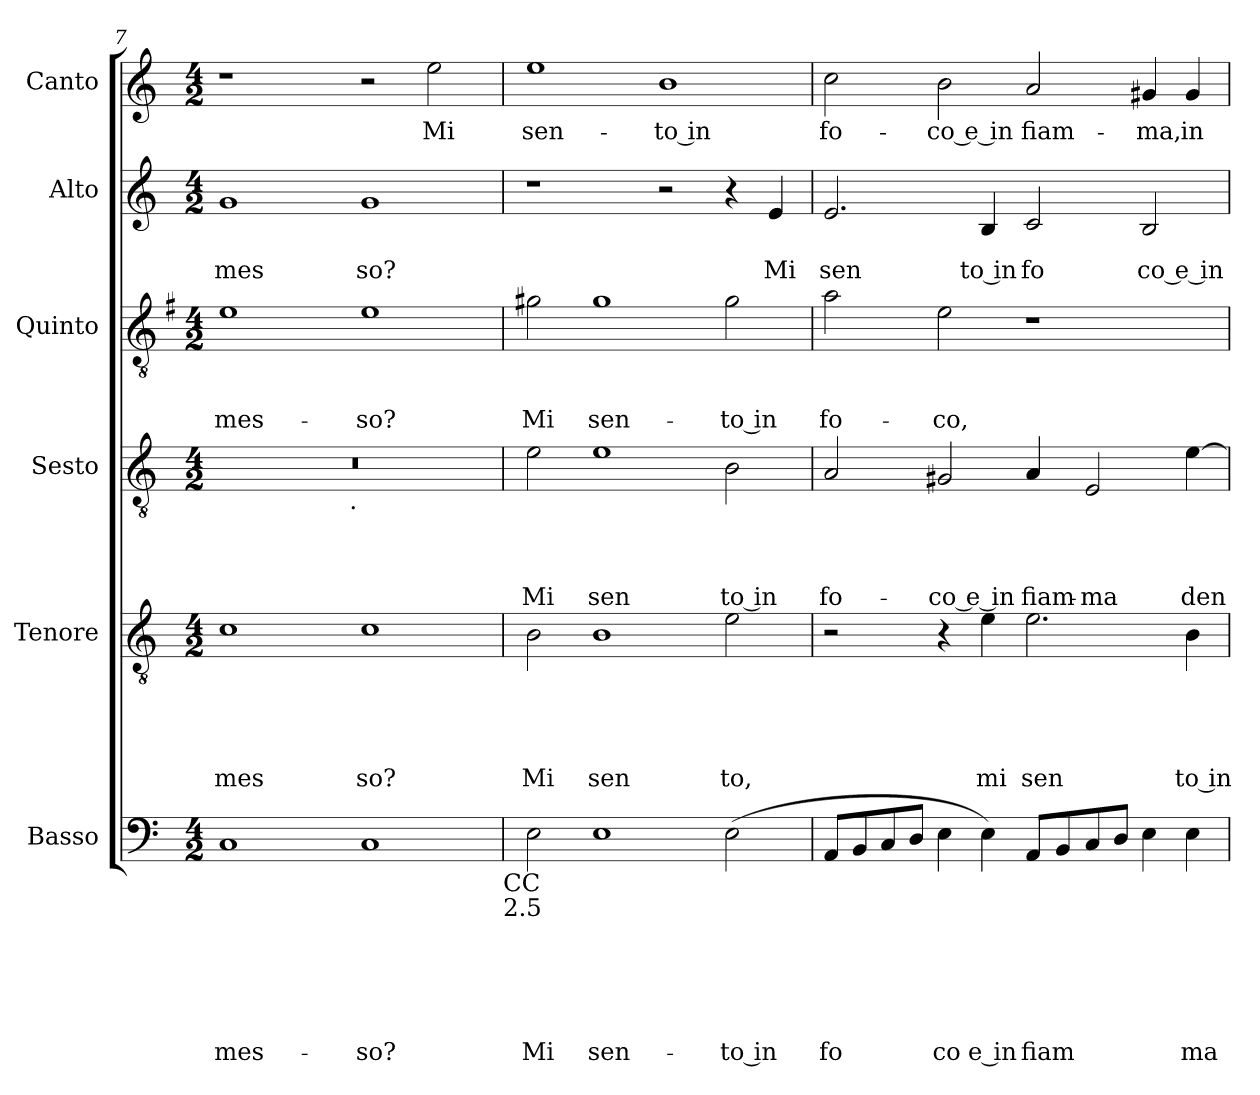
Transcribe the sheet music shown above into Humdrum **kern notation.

**kern	**text	**text	**text	**text	**text	**text	**kern	**text	**text	**text	**text	**text	**kern	**text	**text	**text	**text	**kern	**text	**text	**text	**kern	**text	**text	**kern	**text
*part6	*part6	*part6	*part6	*part6	*part6	*part6	*part5	*part5	*part5	*part5	*part5	*part5	*part4	*part4	*part4	*part4	*part4	*part3	*part3	*part3	*part3	*part2	*part2	*part2	*part1	*part1
*staff6	*staff6	*staff6	*staff6	*staff6	*staff6	*staff6	*staff5	*staff5	*staff5	*staff5	*staff5	*staff5	*staff4	*staff4	*staff4	*staff4	*staff4	*staff3	*staff3	*staff3	*staff3	*staff2	*staff2	*staff2	*staff1	*staff1
*I"Basso	*	*	*	*	*	*	*I"Tenore	*	*	*	*	*	*I"Sesto	*	*	*	*	*I"Quinto	*	*	*	*I"Alto	*	*	*I"Canto	*
*clefF4	*	*	*	*	*	*	*clefGv2	*	*	*	*	*	*clefGv2	*	*	*	*	*clefGv2	*	*	*	*clefG2	*	*	*clefG2	*
*	*	*	*	*	*	*	*	*	*	*	*	*	*	*	*	*	*	*ITrd-3c-5	*	*	*	*	*	*	*	*
*k[]	*	*	*	*	*	*	*k[]	*	*	*	*	*	*k[]	*	*	*	*	*k[]	*	*	*	*k[]	*	*	*k[]	*
*C:	*	*	*	*	*	*	*C:	*	*	*	*	*	*C:	*	*	*	*	*C:	*	*	*	*C:	*	*	*C:	*
*M4/2	*	*	*	*	*	*	*M4/2	*	*	*	*	*	*M4/2	*	*	*	*	*M4/2	*	*	*	*M4/2	*	*	*M4/2	*
=7	=7	=7	=7	=7	=7	=7	=7	=7	=7	=7	=7	=7	=7	=7	=7	=7	=7	=7	=7	=7	=7	=7	=7	=7	=7	=7
!	!	!	!	!	!	!LO:LY:b	!	!	!	!	!	!LO:LY:b	!	!	!	!	!	!	!	!	!LO:LY:b	!	!	!LO:LY:b	!	!
*	*	*	*	*	*	*	*	*	*	*	*	*	*^	*	*	*	*	*	*	*	*	*	*	*	*	*
1C	.	.	.	.	.	mes-	1c	.	.	.	.	mes	0r	2ryy	.	.	.	.	1a	.	.	mes-	1g	.	mes	1r	.
.	.	.	.	.	.	.	.	.	.	.	.	.	.	4...ryy	.	.	.	.	.	.	.	.	.	.	.	.	.
!	!	!	!	!	!	!	!	!	!	!	!	!	!	!LO:TX:b:t=.	!	!	!	!	!	!	!	!	!	!	!	!	!
.	.	.	.	.	.	.	.	.	.	.	.	.	.	1ryy	.	.	.	.	.	.	.	.	.	.	.	.	.
!	!	!	!	!	!	!LO:LY:b	!	!	!	!	!	!LO:LY:b	!	!	!	!	!	!	!	!	!	!LO:LY:b	!	!	!LO:LY:b	!	!
1C	.	.	.	.	.	-so?	1c	.	.	.	.	so?	.	.	.	.	.	.	1a	.	.	-so?	1g	.	so?	2r	.
!	!	!	!	!	!	!	!	!	!	!	!	!	!	!	!	!	!	!	!	!	!	!	!	!	!	!	!LO:LY:b
.	.	.	.	.	.	.	.	.	.	.	.	.	.	.	.	.	.	.	.	.	.	.	.	.	.	2ee\	Mi
.	.	.	.	.	.	.	.	.	.	.	.	.	.	32ryy	.	.	.	.	.	.	.	.	.	.	.	.	.
!LO:TX:b:t=CC	!	!	!	!	!	!	!	!	!	!	!	!	!	!	!	!	!	!	!	!	!	!	!	!	!	!	!
!LO:TX:b:t=2.5	!	!	!	!	!	!	!	!	!	!	!	!	!	!	!	!	!	!	!	!	!	!	!	!	!	!	!
=8	=8	=8	=8	=8	=8	=8	=8	=8	=8	=8	=8	=8	=8	=8	=8	=8	=8	=8	=8	=8	=8	=8	=8	=8	=8	=8	=8
!	!	!	!	!	!	!LO:LY:b	!	!	!	!	!	!LO:LY:b	!	!	!	!	!	!LO:LY:b	!	!	!	!LO:LY:b	!	!	!	!	!LO:LY:b
*	*	*	*	*	*	*	*	*	*	*	*	*	*v	*v	*	*	*	*	*	*	*	*	*	*	*	*	*
2E\	.	.	.	.	.	Mi	2B\	.	.	.	.	Mi	2e\	.	.	.	Mi	2cc#X\	.	.	Mi	1r	.	.	1ee	sen-
!	!	!	!	!	!	!LO:LY:b	!	!	!	!	!	!LO:LY:b	!	!	!	!	!LO:LY:b	!	!	!	!LO:LY:b	!	!	!	!	!
1E	.	.	.	.	.	sen-	1B	.	.	.	.	sen	1e	.	.	.	sen	1cc#	.	.	sen-	.	.	.	.	.
!	!	!	!	!	!	!	!	!	!	!	!	!	!	!	!	!	!	!	!	!	!	!	!	!	!	!LO:LY:b:rj
.	.	.	.	.	.	.	.	.	.	.	.	.	.	.	.	.	.	.	.	.	.	2r	.	.	1b	-to in
!	!	!	!	!	!	!LO:LY:b:rj	!	!	!	!	!	!LO:LY:b	!	!	!	!	!LO:LY:b:rj	!	!	!	!LO:LY:b:rj	!	!	!	!	!
(<2E\	.	.	.	.	.	-to in	2e\	.	.	.	.	to,	2B\	.	.	.	to in	2cc#\	.	.	-to in	4r	.	.	.	.
!	!	!	!	!	!	!	!	!	!	!	!	!	!	!	!	!	!	!	!	!	!	!	!	!LO:LY:b	!	!
.	.	.	.	.	.	.	.	.	.	.	.	.	.	.	.	.	.	.	.	.	.	4e/	.	Mi	.	.
!!LO:LB:g=z
=9	=9	=9	=9	=9	=9	=9	=9	=9	=9	=9	=9	=9	=9	=9	=9	=9	=9	=9	=9	=9	=9	=9	=9	=9	=9	=9
!	!	!	!	!	!	!LO:LY:b	!	!	!	!	!	!	!	!	!	!	!LO:LY:b	!	!	!	!LO:LY:b	!	!	!LO:LY:b	!	!LO:LY:b
8AA/L	.	.	.	.	.	fo	2r	.	.	.	.	.	2A/	.	.	.	fo-	2dd\	.	.	fo-	2.e/	.	sen	2cc\	fo-
8BB/	.	.	.	.	.	.	.	.	.	.	.	.	.	.	.	.	.	.	.	.	.	.	.	.	.	.
8C/	.	.	.	.	.	.	.	.	.	.	.	.	.	.	.	.	.	.	.	.	.	.	.	.	.	.
8D/J	.	.	.	.	.	.	.	.	.	.	.	.	.	.	.	.	.	.	.	.	.	.	.	.	.	.
!	!	!	!	!	!	!LO:LY:b	!	!	!	!	!	!	!	!	!	!	!LO:LY:b:rj	!	!	!	!LO:LY:b	!	!	!	!	!LO:LY:b:rj
4E\	.	.	.	.	.	co	4r	.	.	.	.	.	2G#X/	.	.	.	-co e in	2a\	.	.	-co,	.	.	.	2b\	-co e in
!	!	!	!	!	!	!LO:LY:b	!	!	!	!	!	!LO:LY:b	!	!	!	!	!	!	!	!	!	!	!	!LO:LY:b:rj	!	!
4E\)	.	.	.	.	.	e in	4e\	.	.	.	.	mi	.	.	.	.	.	.	.	.	.	4B/	.	to in	.	.
!	!	!	!	!	!	!LO:LY:b	!	!	!	!	!	!LO:LY:b	!	!	!	!	!LO:LY:b	!	!	!	!	!	!	!LO:LY:b	!	!LO:LY:b
8AA/L	.	.	.	.	.	fiam	2.e\	.	.	.	.	sen	4A/	.	.	.	fiam-	1r	.	.	.	2c/	.	fo	2a/	fiam-
8BB/	.	.	.	.	.	.	.	.	.	.	.	.	.	.	.	.	.	.	.	.	.	.	.	.	.	.
!	!	!	!	!	!	!	!	!	!	!	!	!	!	!	!	!	!LO:LY:b	!	!	!	!	!	!	!	!	!
8C/	.	.	.	.	.	.	.	.	.	.	.	.	2E/	.	.	.	-ma	.	.	.	.	.	.	.	.	.
8D/J	.	.	.	.	.	.	.	.	.	.	.	.	.	.	.	.	.	.	.	.	.	.	.	.	.	.
!	!	!	!	!	!	!	!	!	!	!	!	!	!	!	!	!	!	!	!	!	!	!	!	!LO:LY:b:rj	!	!LO:LY:b
4E\	.	.	.	.	.	.	.	.	.	.	.	.	.	.	.	.	.	.	.	.	.	2B/	.	co e in	4g#X/	-ma,
!	!	!	!	!	!	!LO:LY:b	!	!	!	!	!	!LO:LY:b:rj	!	!	!	!	!LO:LY:b	!	!	!	!	!	!	!	!	!LO:LY:b
4E\	.	.	.	.	.	ma	4B\	.	.	.	.	to in	[>4e\	.	.	.	den-	.	.	.	.	.	.	.	4g#/	in
=	=	=	=	=	=	=	=	=	=	=	=	=	=	=	=	=	=	=	=	=	=	=	=	=	=	=
*-	*-	*-	*-	*-	*-	*-	*-	*-	*-	*-	*-	*-	*-	*-	*-	*-	*-	*-	*-	*-	*-	*-	*-	*-	*-	*-
